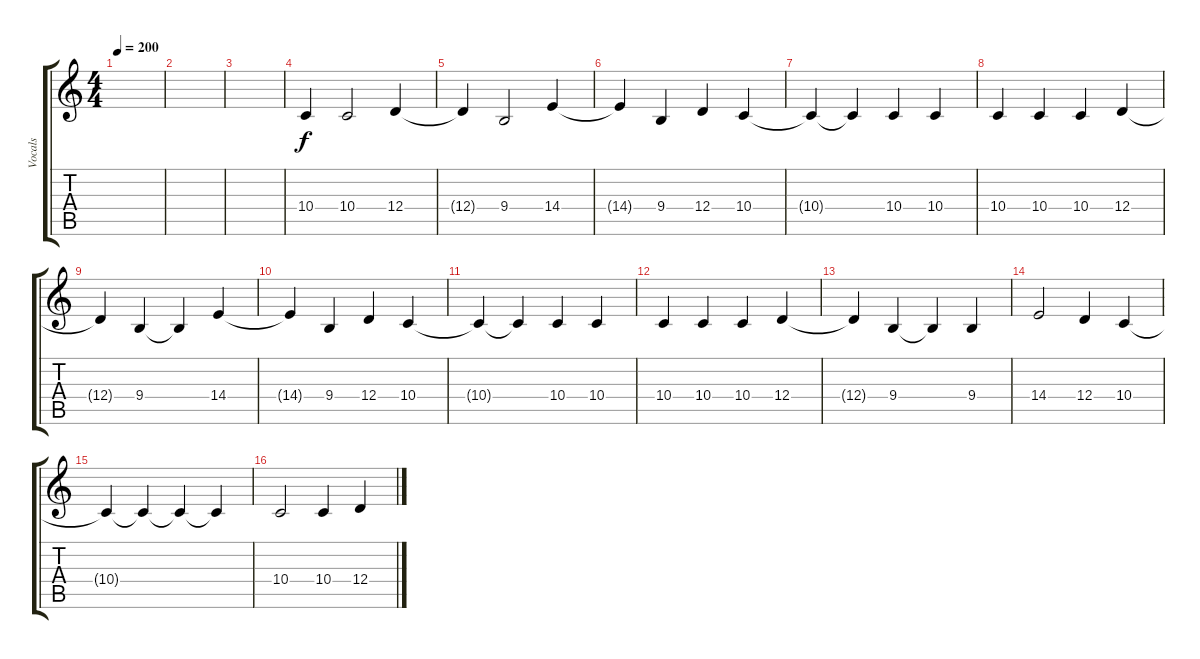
\track ("Vocals" "Vocals") {instrument tenorsax}
\staff {score tabs}
\tuning (E4 B3 G3 D3 A2 E2) {hide}
\ts (4 4)
\tempo 200
\clef g2
\ks c
|
|
|
10.4.4 10.4.2 12.4.4 |
12.4{t}.4 9.4.2 14.4.4 |
14.4{t}.4 9.4.4 12.4.4 10.4.4 |
10.4{t}.4 10.4{t}.4 10.4.4 10.4.4 |
10.4.4 10.4.4 10.4.4 12.4.4 |
12.4{t}.4 9.4.4 9.4{t}.4 14.4.4 |
14.4{t}.4 9.4.4 12.4.4 10.4.4 |
10.4{t}.4 10.4{t}.4 10.4.4 10.4.4 |
10.4.4 10.4.4 10.4.4 12.4.4 |
12.4{t}.4 9.4.4 9.4{t}.4 9.4.4 |
14.4.2 12.4.4 10.4.4 |
10.4{t}.4 10.4{t}.4 10.4{t}.4 10.4{t}.4 |
10.4.2 10.4.4 12.4.4
